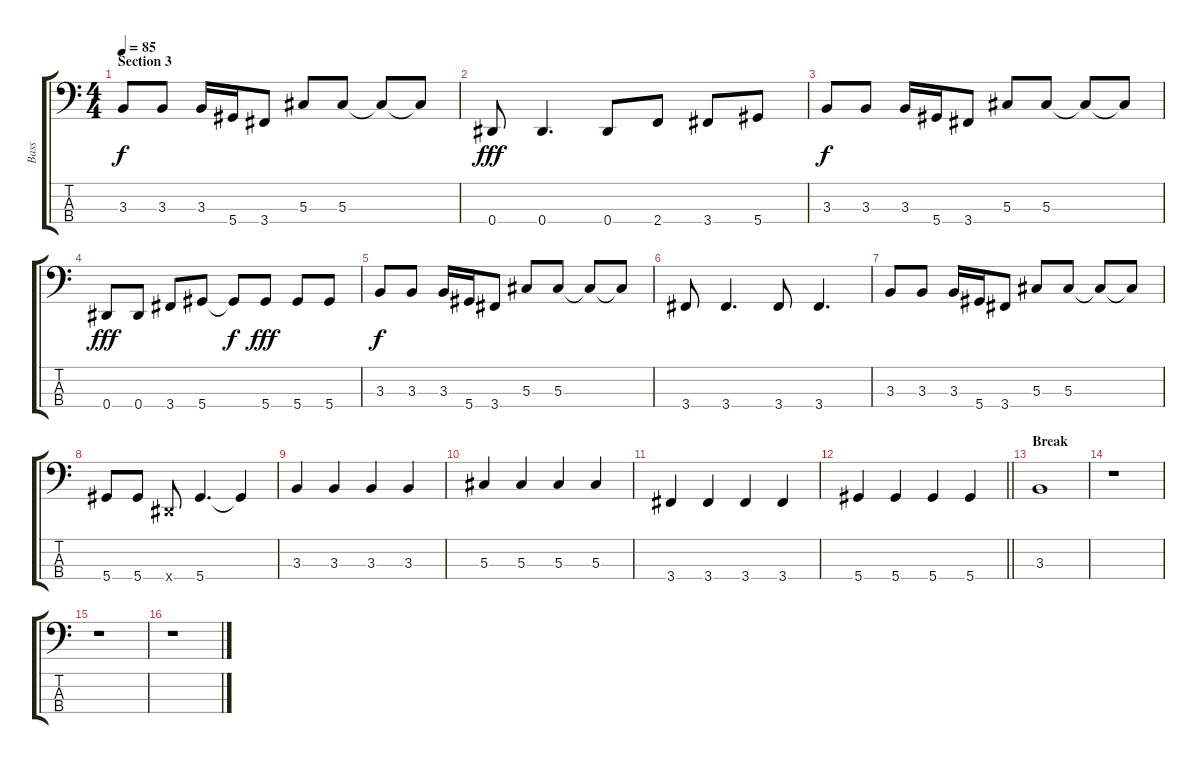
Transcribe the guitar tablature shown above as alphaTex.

\track ("Bass" "Bass") {instrument electricbassfinger}
\staff {score tabs}
\tuning (Gb2 Db2 Ab1 Eb1) {hide}
\ts (4 4)
\section ("" "Section 3")
\tempo 85
\clef f4
\ks c
3.3.8{dy f} 3.3.8 3.3.16 5.4.16 3.4.8 5.3.8 5.3.8 5.3{t}.8 5.3{t}.8 |
0.4.8{dy fff} 0.4.4{d} 0.4.8 2.4.8 3.4.8 5.4.8 |
3.3.8{dy f} 3.3.8 3.3.16 5.4.16 3.4.8 5.3.8 5.3.8 5.3{t}.8 5.3{t}.8 |
0.4.8{dy fff} 0.4.8 3.4.8 5.4.8 5.4{t}.8{dy f} 5.4.8{dy fff} 5.4.8 5.4.8 |
3.3.8{dy f} 3.3.8 3.3.16 5.4.16 3.4.8 5.3.8 5.3.8 5.3{t}.8 5.3{t}.8 |
3.4.8 3.4.4{d} 3.4.8 3.4.4{d} |
3.3.8 3.3.8 3.3.16 5.4.16 3.4.8 5.3.8 5.3.8 5.3{t}.8 5.3{t}.8 |
5.4.8 5.4.8 0.4{x}.8 5.4.4{d} 5.4{t}.4 |
3.3.4 3.3.4 3.3.4 3.3.4 |
5.3.4 5.3.4 5.3.4 5.3.4 |
3.4.4 3.4.4 3.4.4 3.4.4 |
\barLineRight lightlight
5.4.4 5.4.4 5.4.4 5.4.4 |
\section ("" "Break")
3.3.1 |
r.1 |
r.1 |
r.1
